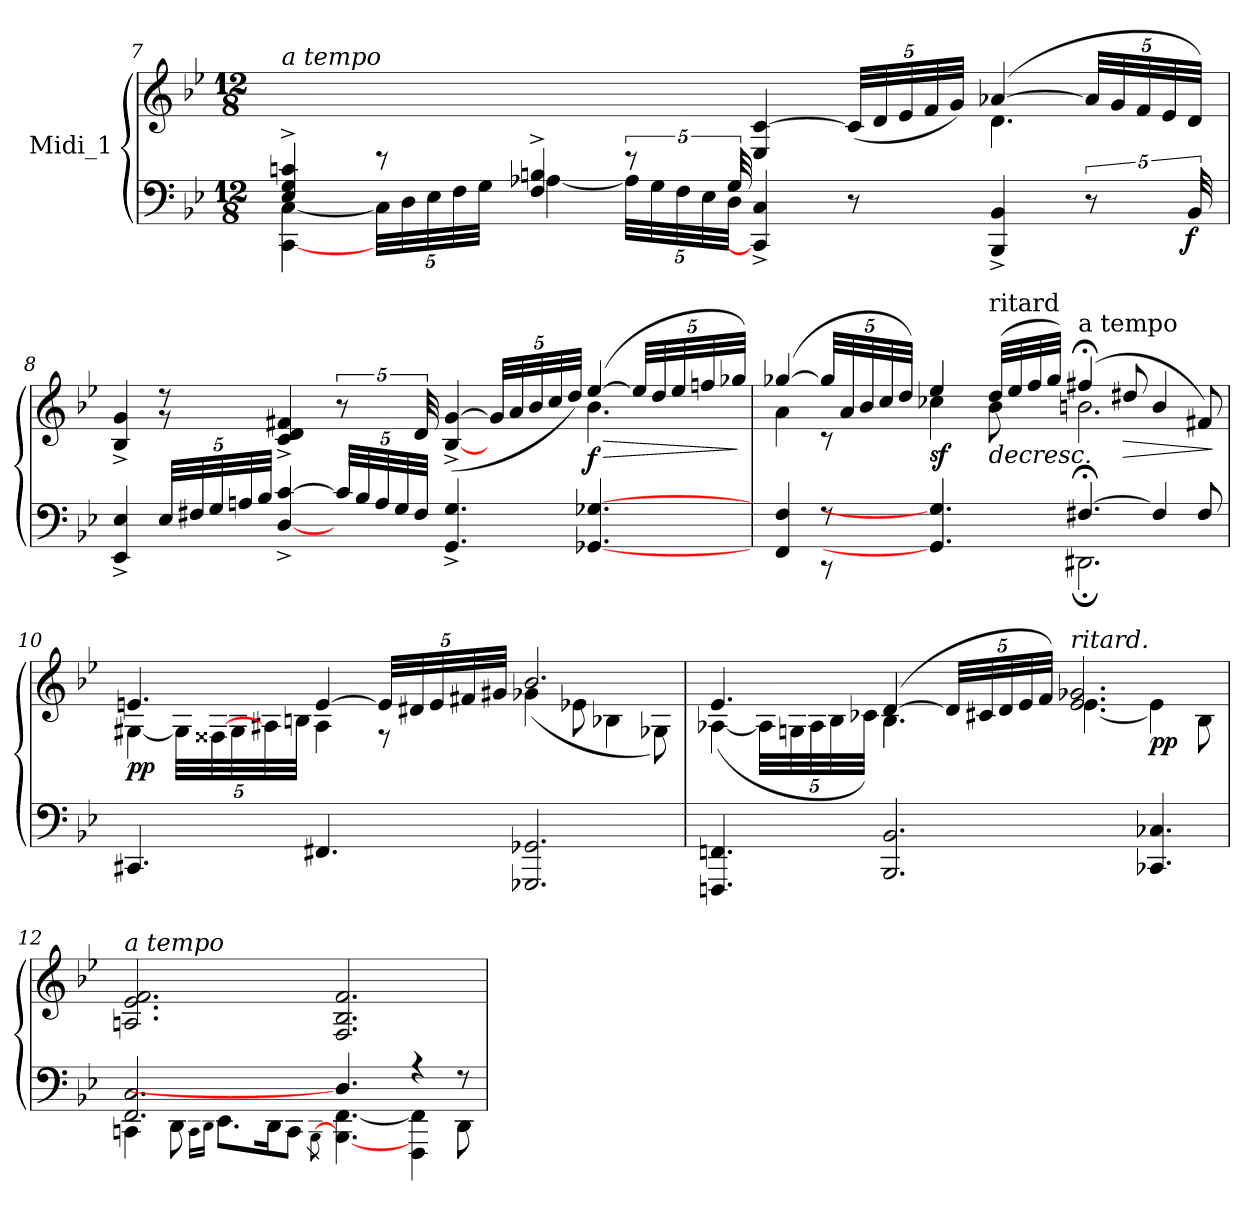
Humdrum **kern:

**kern	**kern	**dynam
*part1	*part1	*part1
*staff2	*staff1	*staff1/2
*I"Midi_1	*	*
!!LO:LB:g=z
*clefF4	*clefG2	*
*k[b-e-]	*k[b-e-]	*
*B-:	*B-:	*
*M12/8	*M12/8	*
=7	=7	=7
*^	*^	*
*	*^	*	*	*
!	!	!	!LO:TX:a:i:t=a tempo	!	!
4E-i/^ 4G/^ 4cni/^	[4CC\ [4C\	2.ryy	2.ryy	2.ryy	.
*	*Xbrackettup	*	*	*	*
8r	40C\LLL]	.	.	.	.
.	40D\	.	.	.	.
.	40E-i\	.	.	.	.
.	40F\	.	.	.	.
.	40G\JJJ	.	.	.	.
4F/^ 4Bn/^	[4A-X\	.	.	.	.
*brackettup	*Xbrackettup	*	*	*	*
10r	40A-\LLL]	.	.	.	.
.	40G\	.	.	.	.
.	40F\	.	.	.	.
.	40E-\	.	.	.	.
40G/	40D\JJJ	.	.	.	.
4CC/]^ 4C/^	2.ryy	2.ryy	4E-/ [4c/	4.ryy	.
*	*	*	*Xbrackettup	*	*
8r	.	.	(>40c/LLL]	.	.
.	.	.	40d/	.	.
.	.	.	40e-/	.	.
.	.	.	40f/	.	.
.	.	.	40g/JJJ)	.	.
4BBB-i/^ 4BB-i/^	.	.	(>[4a-X/	4.d\	.
*brackettup	*	*	*	*	*
10r	.	.	40a-/LLL]	.	.
.	.	.	40g/	.	.
.	.	.	40f/	.	.
.	.	.	40e-/	.	.
!	!	!	!	!	!LO:DY:b=2
40BB-/	.	.	40d/JJJ)	.	f
!!LO:LB:g=z	!!
=8	=8	=8	=8	=8	=8
4EE-/^ 4E-/^	2.ryy	2.ryy	4B-/^ 4g/^	4ryy	.
*Xbrackettup	*	*	*	*	*
40E-/LLL	.	.	8r	8r	.
40F#X/	.	.	.	.	.
40G/	.	.	.	.	.
40Ani/	.	.	.	.	.
40B-/JJJ	.	.	.	.	.
[4D/^ [4c/^	.	.	4c/^ 4d/^ 4f#X/^	8ryy	.
.	.	.	.	2ryy	.
*	*	*	*brackettup	*	*
40c/LLL]	.	.	10r	.	.
40B-/	.	.	.	.	.
40A/	.	.	.	.	.
40G/	.	.	.	.	.
40F#/JJJ	.	.	40d/	.	.
4.GG/^ 4.G/^	2.ryy	2.ryy	(>[4B-/^ [4g/^	.	.
*	*	*	*Xbrackettup	*	*
.	.	.	40g/LLL]	8ryy	.
.	.	.	40a/	.	.
.	.	.	40b-/	.	.
.	.	.	40cc/	.	.
.	.	.	40dd/JJJ)	.	.
!	!	!	!	!	!LO:HP:b
!	!	!	!	!	!LO:DY:n=1:b
[4.GG-X/ [4.G-X/	.	.	(>[4ee-/	4.b-\	> f
.	.	.	40ee-/LLL]	.	.
.	.	.	40dd/	.	.
.	.	.	40ee-/	.	.
.	.	.	40ffni/	.	.
.	.	.	40gg-X/JJJ)	.	.
*v	*v	*v	*	*	*
*	*v	*v	*
.	.	]
!!LO:PB:g=z
=9	=9	=9
*^	*^	*
4FF/ 4F/	4ryy	(>[4gg-X/	4a\	.
8r	8r	40gg-/LLL]	8r	.
.	.	40a/	.	.
.	.	40b-/	.	.
.	.	40cc/	.	.
.	.	40dd/JJJ)	.	.
!	!	!	!	!LO:DY:b
4.GG-/] 4.G-/]	8ryy	4ee-/	4cc-X\	sf
.	4ryy	.	.	.
!	!	!LO:TX:a:t=ritard	!	!
!	!	!	!	!LO:HP:b
.	.	(>32dd/LLL	8b-\	>
.	.	32ee-/	.	.
.	.	32ff/	.	.
.	.	32gg-i/JJJ)	.	.
!	!	!LO:TX:a:t=a tempo	!	!
[4.F#X;</	2.DD#X;\	(>4ff#X;</	2.bn\	.
!	!	!	!	!LO:HP:b
.	.	8dd#X/	.	>
4F#/]	.	4b/	.	.
8F#/	.	8f#X/)	.	.
*v	*v	*	*	*
*	*v	*v	*
.	.	] ]
!!LO:LB:g=z
=10	=10	=10
*^	*^	*
!	!	!	!	!LO:DY:b
4.CC#X/	2ryy	4.en/	[4G#X\	pp
.	.	.	40G#\LLL]	.
.	.	.	40F##X\	.
.	.	.	40G#\	.
.	.	.	40A#X\]	.
.	.	.	40Bn\JJJ	.
4.FF#X/	.	[4e/	4A#\	.
.	2ryy	.	.	.
.	.	40e/LLL]	8r	.
.	.	40d#X/	.	.
.	.	40e/	.	.
.	.	40f#X/	.	.
.	.	40g#X/JJJ	.	.
2.GGG-X/ 2.GG-X/	.	2.b-/	(<4g-X\	.
.	2ryy	.	8e-i\	.
.	.	.	4B-X\	.
.	.	.	8G-X\)	.
!!LO:LB:g=z	!!
=11	=11	=11	=11	=11
4.FFFni/ 4.FFni/	2ryy	4.e-/	(<[4A-X\	.
.	.	.	40A-\LLL]	.
.	.	.	40Gni\	.
.	.	.	40A-\	.
.	.	.	40B-\	.
.	.	.	40c-X\JJJ)	.
2.BBB-/ 2.BB-/	.	(>[4d/	4.B-\	.
.	2ryy	.	.	.
.	.	40d/LLL]	.	.
.	.	40c#X/	.	.
.	.	40d/	.	.
.	.	40e-/	.	.
.	.	40f/JJJ)	.	.
!	!	!LO:TX:a:i:t=ritard.	!	!
.	.	2.e-/ 2.g-X/	[4.e-\	.
.	2ryy	.	.	.
!	!	!	!	!LO:DY:b
4.CC-X/ 4.C-X/	.	.	4e-\]	pp
.	.	.	8B-\	.
=12	=12	=12	=12	=12
!	!	!LO:TX:a:i:t=a tempo	!	!
2.FF/ 2.C/	4CCni\	2.Ani/ 2.e-/ 2.f/	2ryy	.
.	8DD\	.	.	.
.	16qCC\LL	.	.	.
.	16qDD\JJ	.	.	.
.	8.EE-\L	.	.	.
.	.	.	2ryy	.
.	16DD\K	.	.	.
.	8CC\J	.	.	.
.	[8qBBB-\	.	.	.
4.D/]	[4.BBB-\ [4.FF\	2.F/ 2.B-/ 2.f/	.	.
.	.	.	2ryy	.
4r	4FFF\ 4FF\]	.	.	.
8r	8DD\	.	.	.
*v	*v	*	*	*
*	*v	*v	*
=	=	=
*-	*-	*-
